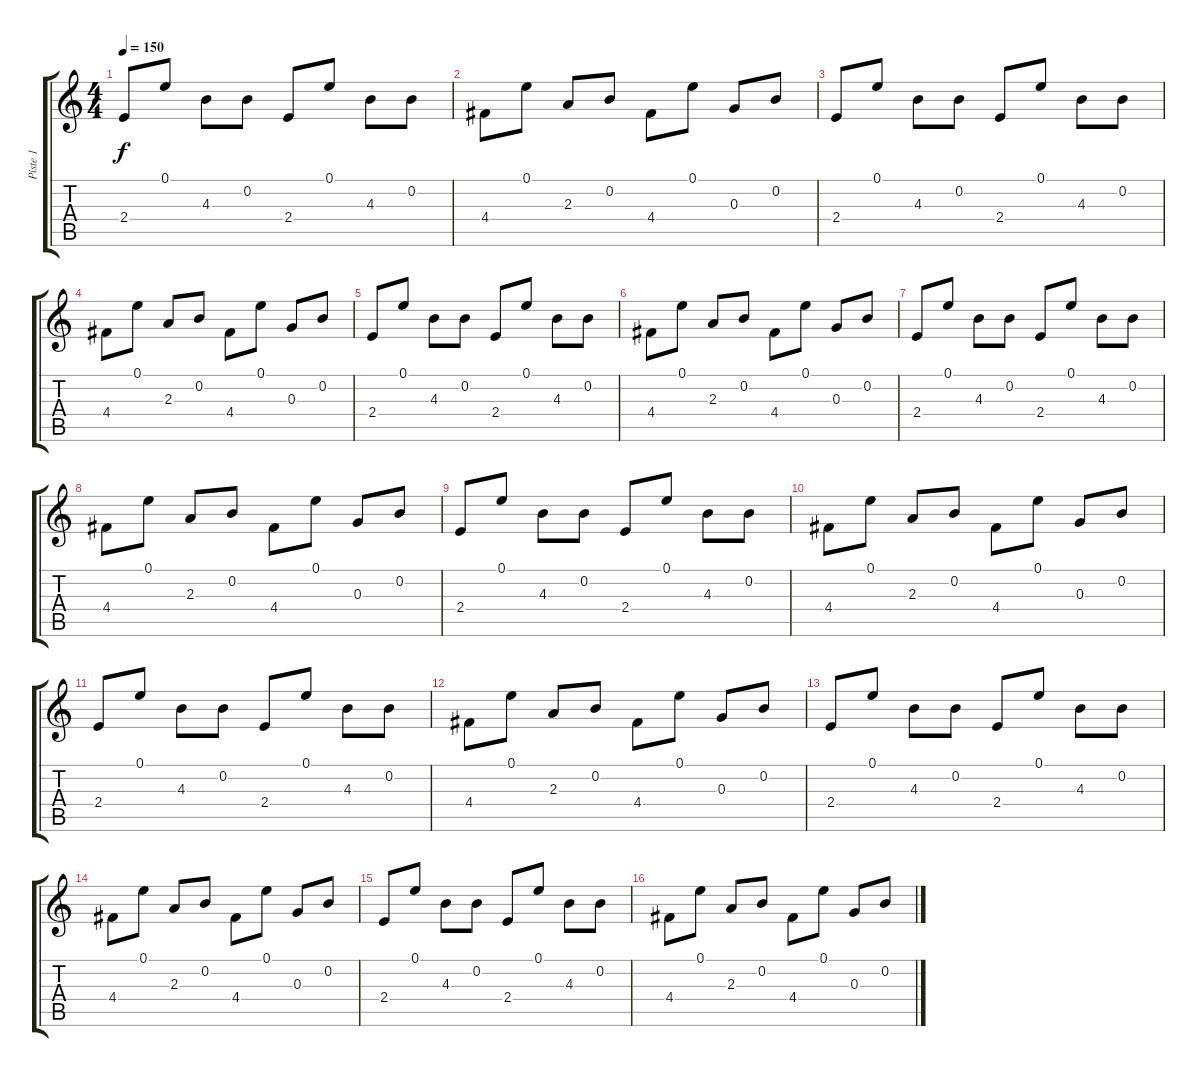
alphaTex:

\track ("Piste 1" "Piste 1") {instrument acousticguitarnylon}
\staff {score tabs}
\tuning (E4 B3 G3 D3 A2 E2) {hide}
\ts (4 4)
\tempo 150
\clef g2
\ks c
2.4.8{dy f instrument acousticguitarnylon} 0.1.8 4.3.8 0.2.8 2.4.8 0.1.8 4.3.8 0.2.8 |
4.4.8 0.1.8 2.3.8 0.2.8 4.4.8 0.1.8 0.3.8 0.2.8 |
2.4.8 0.1.8 4.3.8 0.2.8 2.4.8 0.1.8 4.3.8 0.2.8 |
4.4.8 0.1.8 2.3.8 0.2.8 4.4.8 0.1.8 0.3.8 0.2.8 |
2.4.8 0.1.8 4.3.8 0.2.8 2.4.8 0.1.8 4.3.8 0.2.8 |
4.4.8 0.1.8 2.3.8 0.2.8 4.4.8 0.1.8 0.3.8 0.2.8 |
2.4.8 0.1.8 4.3.8 0.2.8 2.4.8 0.1.8 4.3.8 0.2.8 |
4.4.8 0.1.8 2.3.8 0.2.8 4.4.8 0.1.8 0.3.8 0.2.8 |
2.4.8 0.1.8 4.3.8 0.2.8 2.4.8 0.1.8 4.3.8 0.2.8 |
4.4.8 0.1.8 2.3.8 0.2.8 4.4.8 0.1.8 0.3.8 0.2.8 |
2.4.8 0.1.8 4.3.8 0.2.8 2.4.8 0.1.8 4.3.8 0.2.8 |
4.4.8 0.1.8 2.3.8 0.2.8 4.4.8 0.1.8 0.3.8 0.2.8 |
2.4.8 0.1.8 4.3.8 0.2.8 2.4.8 0.1.8 4.3.8 0.2.8 |
4.4.8 0.1.8 2.3.8 0.2.8 4.4.8 0.1.8 0.3.8 0.2.8 |
2.4.8 0.1.8 4.3.8 0.2.8 2.4.8 0.1.8 4.3.8 0.2.8 |
4.4.8 0.1.8 2.3.8 0.2.8 4.4.8 0.1.8 0.3.8 0.2.8
